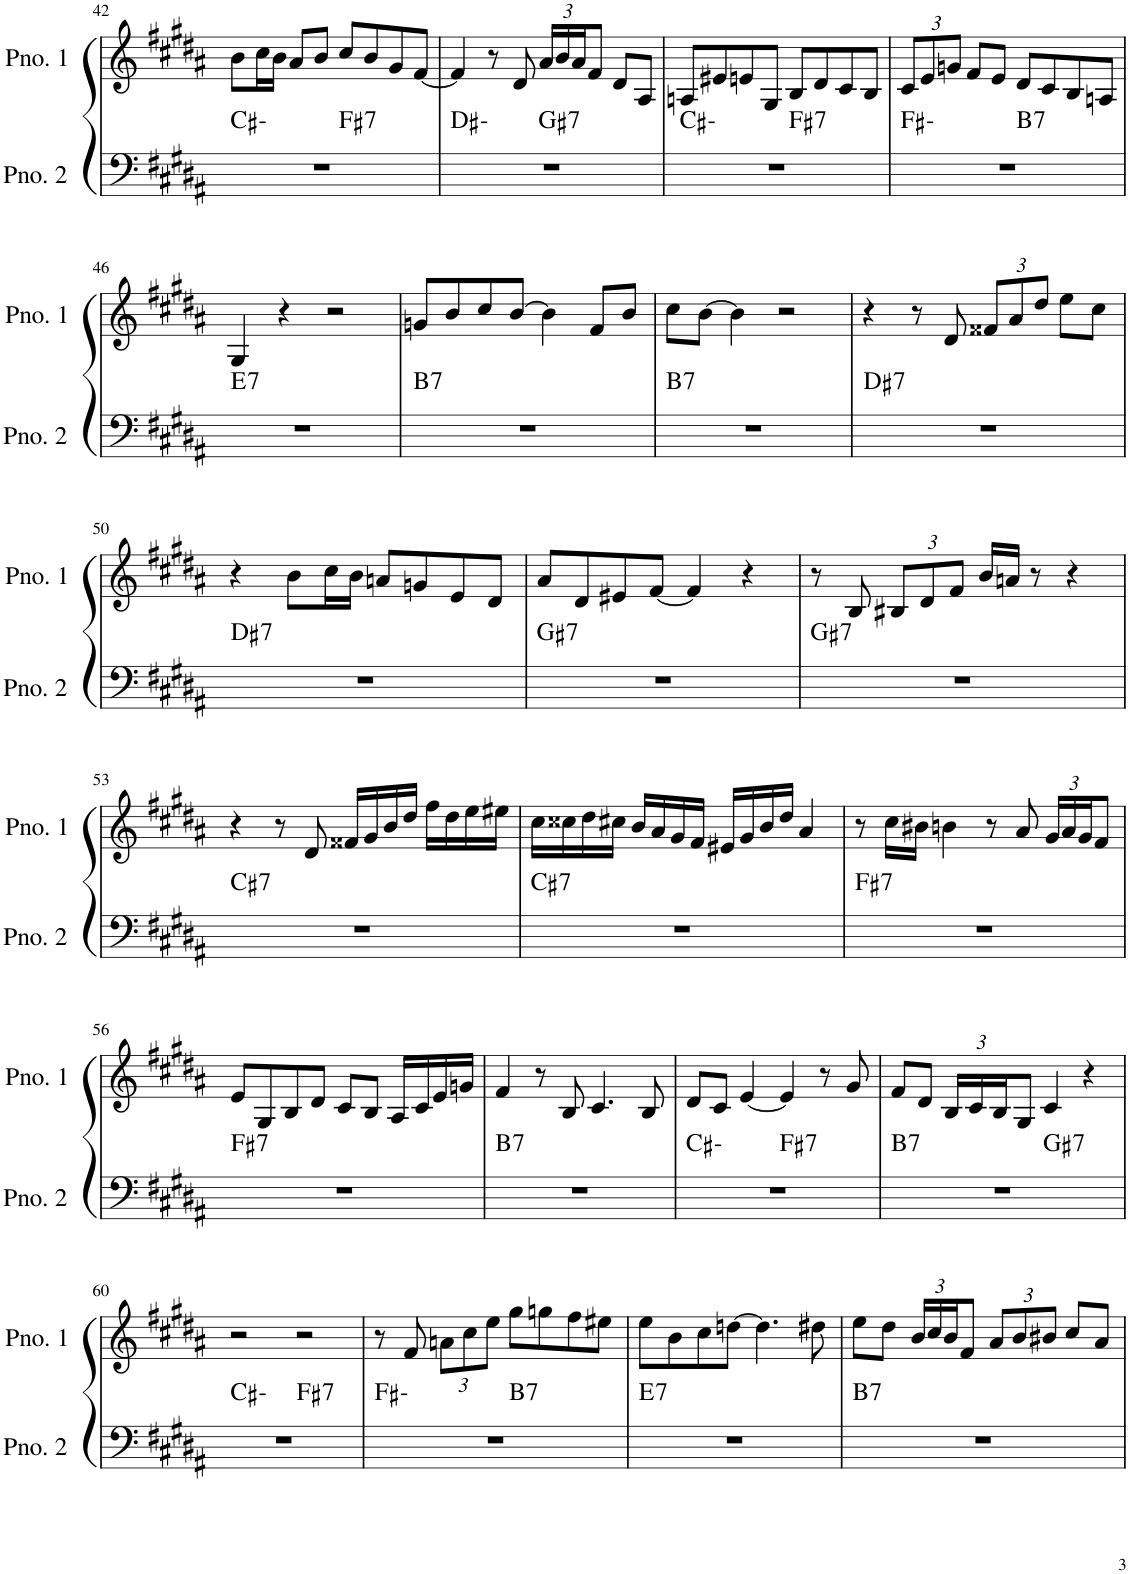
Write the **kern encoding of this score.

**kern	**harte	**kern
*part2	*part2	*part1
*staff2	*	*staff1
*I"ピアノ 2	*	*I"ピアノ 1
!!LO:PB:g=z
*clefF4	*	*clefG2
*k[f#c#g#d#a#]	*	*k[f#c#g#d#a#]
*M4/4	*	*M4/4
=42	=42	=42
*^	*	*
1r	2ryy	C#:min	8b\L
.	.	.	16cc#\L
.	.	.	16b\JJ
.	.	.	8a#/L
.	.	.	8b/J
!	!	!LO:H:kt=7	!
.	2ryy	F#:7	8cc#/L
.	.	.	8b/
.	.	.	8g#/
.	.	.	[8f#/J
=43	=43	=43	=43
1r	2ryy	D#:min	4f#/]
.	.	.	8r
.	.	.	8d#/
*	*	*	*Xbrackettup
!	!	!LO:H:kt=7	!
.	2ryy	G#:7	24a#/LL
.	.	.	24b/
.	.	.	24a#/J
.	.	.	8f#/J
.	.	.	8d#/L
.	.	.	8A#/J
=44	=44	=44	=44
1r	2ryy	C#:min	8An/L
.	.	.	8e#X/
.	.	.	8en/
.	.	.	8G#/J
!	!	!LO:H:kt=7	!
.	2ryy	F#:7	8B/L
.	.	.	8d#/
.	.	.	8c#/
.	.	.	8B/J
=45	=45	=45	=45
1r	2ryy	F#:min	12c#/L
.	.	.	12e/
.	.	.	12gn/J
.	.	.	8f#/L
.	.	.	8e/J
!	!	!LO:H:kt=7	!
.	2ryy	B:7	8d#/L
.	.	.	8c#/
.	.	.	8B/
.	.	.	8An/J
!!LO:LB:g=z
=46	=46	=46	=46
!	!	!LO:H:kt=7	!
*v	*v	*	*
1r	E:7	4G#/
.	.	4r
.	.	2r
=47	=47	=47
!	!LO:H:kt=7	!
1r	B:7	8gn/L
.	.	8b/
.	.	8cc#/
.	.	[8b/J
.	.	4b\]
.	.	8f#/L
.	.	8b/J
=48	=48	=48
!	!LO:H:kt=7	!
1r	B:7	8cc#\L
.	.	[8b\J
.	.	4b\]
.	.	2r
=49	=49	=49
!	!LO:H:kt=7	!
1r	D#:7	4r
.	.	8r
.	.	8d#/
.	.	12f##X/L
.	.	12a#/
.	.	12dd#/J
.	.	8ee\L
.	.	8cc#\J
!!LO:LB:g=z
=50	=50	=50
!	!LO:H:kt=7	!
1r	D#:7	4r
.	.	8b\L
.	.	16cc#\L
.	.	16b\JJ
.	.	8an/L
.	.	8gn/
.	.	8e/
.	.	8d#/J
=51	=51	=51
!	!LO:H:kt=7	!
1r	G#:7	8a#/L
.	.	8d#/
.	.	8e#X/
.	.	[8f#/J
.	.	4f#/]
.	.	4r
=52	=52	=52
!	!LO:H:kt=7	!
1r	G#:7	8r
.	.	8B/
.	.	12B#X/L
.	.	12d#/
.	.	12f#/J
.	.	16b/LL
.	.	16an/JJ
.	.	8r
.	.	4r
!!LO:LB:g=z
=53	=53	=53
!	!LO:H:kt=7	!
1r	C#:7	4r
.	.	8r
.	.	8d#/
.	.	16f##X/LL
.	.	16g#/
.	.	16b/
.	.	16dd#/JJ
.	.	16ff#\LL
.	.	16dd#\
.	.	16ee\
.	.	16ee#X\JJ
=54	=54	=54
!	!LO:H:kt=7	!
1r	C#:7	16cc#\LL
.	.	16cc##X\
.	.	16dd#\
.	.	16cc#X\JJ
.	.	16b/LL
.	.	16a#/
.	.	16g#/
.	.	16f#/JJ
.	.	16e#X/LL
.	.	16g#/
.	.	16b/
.	.	16dd#/JJ
.	.	4a#/
=55	=55	=55
!	!LO:H:kt=7	!
1r	F#:7	8r
.	.	16cc#\LL
.	.	16b#X\JJ
.	.	4bn\
.	.	8r
.	.	8a#/
.	.	24g#/LL
.	.	24a#/
.	.	24g#/J
.	.	8f#/J
!!LO:LB:g=z
=56	=56	=56
!	!LO:H:kt=7	!
1r	F#:7	8e/L
.	.	8G#/
.	.	8B/
.	.	8d#/J
.	.	8c#/L
.	.	8B/J
.	.	16A#/LL
.	.	16c#/
.	.	16e/
.	.	16gn/JJ
=57	=57	=57
!	!LO:H:kt=7	!
1r	B:7	4f#/
.	.	8r
.	.	8B/
.	.	4.c#/
.	.	8B/
=58	=58	=58
*^	*	*
1r	2ryy	C#:min	8d#/L
.	.	.	8c#/J
.	.	.	[4e/
!	!	!LO:H:kt=7	!
.	2ryy	F#:7	4e/]
.	.	.	8r
.	.	.	8g#/
=59	=59	=59	=59
!	!	!LO:H:kt=7	!
1r	2ryy	B:7	8f#/L
.	.	.	8d#/J
.	.	.	24B/LL
.	.	.	24c#/
.	.	.	24B/J
.	.	.	8G#/J
!	!	!LO:H:kt=7	!
.	2ryy	G#:7	4c#/
.	.	.	4r
!!LO:LB:g=z
=60	=60	=60	=60
1r	2ryy	C#:min	2r
!	!	!LO:H:kt=7	!
.	2ryy	F#:7	2r
=61	=61	=61	=61
1r	2ryy	F#:min	8r
.	.	.	8f#/
.	.	.	12an\L
.	.	.	12cc#\
.	.	.	12ee\J
!	!	!LO:H:kt=7	!
.	2ryy	B:7	8gg#\L
.	.	.	8ggn\
.	.	.	8ff#\
.	.	.	8ee#X\J
=62	=62	=62	=62
!	!	!LO:H:kt=7	!
*v	*v	*	*
1r	E:7	8ee\L
.	.	8b\
.	.	8cc#\
.	.	[8ddn\J
.	.	4.dd\]
.	.	8dd#X\
=63	=63	=63
!	!LO:H:kt=7	!
1r	B:7	8ee\L
.	.	8dd#\J
.	.	24b/LL
.	.	24cc#/
.	.	24b/J
.	.	8f#/J
.	.	12a#/L
.	.	12b/
.	.	12b#X/J
.	.	8cc#/L
.	.	8a#/J
=	=	=
*-	*-	*-
